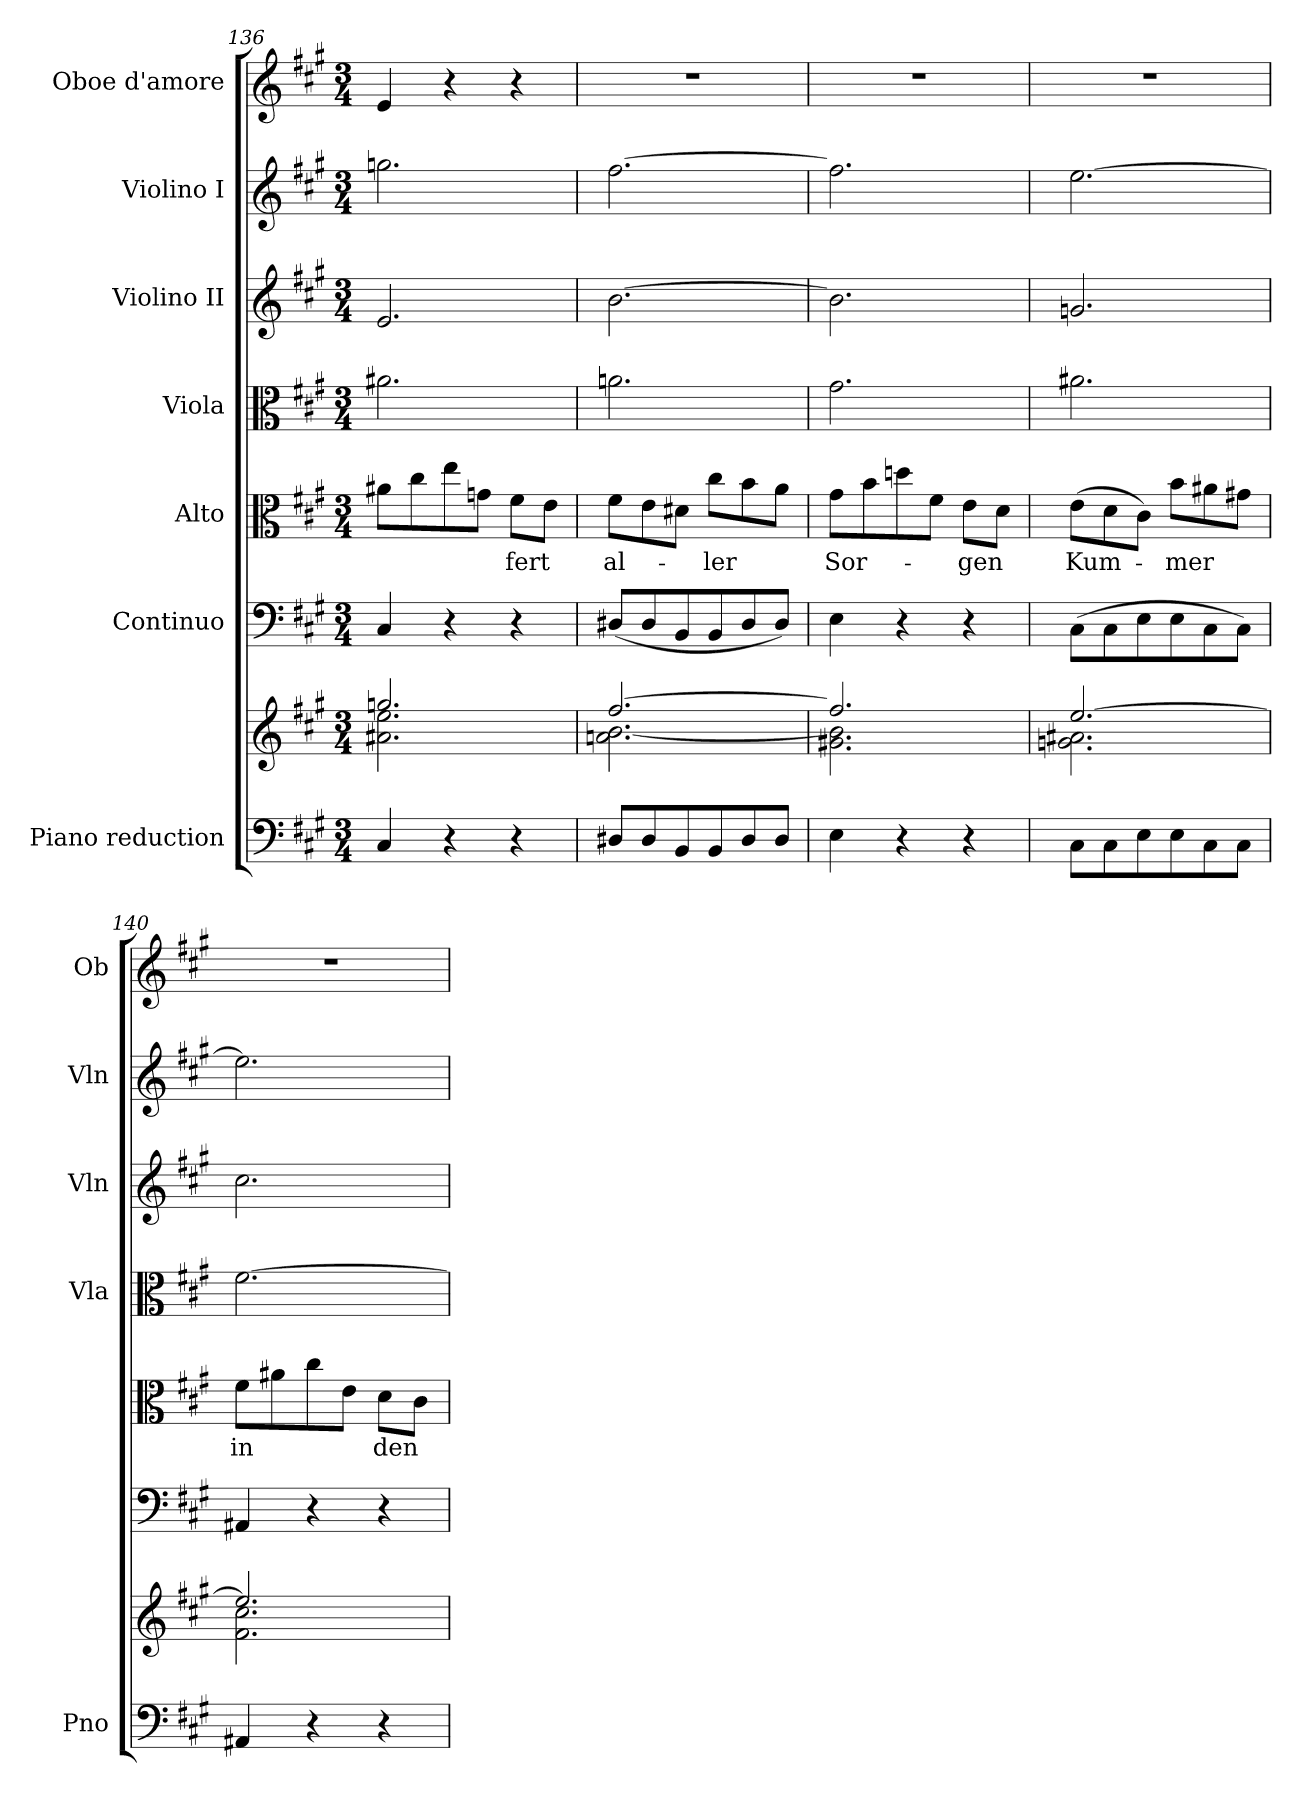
**kern	**kern	**kern	**kern	**text	**kern	**kern	**kern	**kern
*part7	*part7	*part6	*part5	*part5	*part4	*part3	*part2	*part1
*staff8	*staff7	*staff6	*staff5	*staff5	*staff4	*staff3	*staff2	*staff1
*I"Piano reduction	*	*I"Continuo	*I"Alto	*	*I"Viola	*I"Violino II	*I"Violino I	*I"Oboe d'amore
*I'Pno	*	*	*	*	*I'Vla	*I'Vln	*I'Vln	*I'Ob
*clefF4	*clefG2	*clefF4	*clefC3	*	*clefC3	*clefG2	*clefG2	*clefG2
*k[f#c#g#]	*k[f#c#g#]	*k[f#c#g#]	*k[f#c#g#]	*	*k[f#c#g#]	*k[f#c#g#]	*k[f#c#g#]	*k[f#c#g#]
*M3/4	*M3/4	*M3/4	*M3/4	*	*M3/4	*M3/4	*M3/4	*M3/4
=136	=136	=136	=136	=136	=136	=136	=136	=136
*	*^	*	*	*	*	*	*	*
4C#/	2.ggn/	2.a#X\ 2.ee\	4C#/	8a#X\L	.	2.a#X\	2.e/	2.ggn\	4e/
.	.	.	.	8cc#\	.	.	.	.	.
4r	.	.	4r	8ee\	.	.	.	.	4r
.	.	.	.	8gn\J	.	.	.	.	.
!	!	!	!	!	!LO:LY:b	!	!	!	!
4r	.	.	4r	8f#\L	-fert	.	.	.	4r
.	.	.	.	8e\J	.	.	.	.	.
=137	=137	=137	=137	=137	=137	=137	=137	=137	=137
!	!	!	!	!	!LO:LY:b	!	!	!	!
8D#X/L	[2.ff#/	2.an\ [2.b\	(8D#X/L	8f#\L	al-	2.an\	[2.b\	[2.ff#\	2.r
8D#/	.	.	8D#/	8e\	.	.	.	.	.
8BB/	.	.	8BB/	8d#X\J	.	.	.	.	.
!	!	!	!	!	!LO:LY:b	!	!	!	!
8BB/	.	.	8BB/	8cc#\L	-ler	.	.	.	.
8D#/	.	.	8D#/	8b\	.	.	.	.	.
8D#/J	.	.	8D#/J)	8a\J	.	.	.	.	.
=138	=138	=138	=138	=138	=138	=138	=138	=138	=138
!	!	!	!	!	!LO:LY:b	!	!	!	!
4E\	2.ff#/]	2.g#X\ 2.b\]	4E\	8g#\L	Sor-	2.g#\	2.b\]	2.ff#\]	2.r
.	.	.	.	8b\	.	.	.	.	.
4r	.	.	4r	8ddn\	.	.	.	.	.
.	.	.	.	8f#\J	.	.	.	.	.
!	!	!	!	!	!LO:LY:b	!	!	!	!
4r	.	.	4r	8e\L	-gen	.	.	.	.
.	.	.	.	8d\J	.	.	.	.	.
!!LO:PB:g=z
=139	=139	=139	=139	=139	=139	=139	=139	=139	=139
!	!	!	!	!	!LO:LY:b	!	!	!	!
8C#\L	[2.ee/	2.gn\ 2.a#X\	(8C#\L	(8e\L	Kum-	2.a#X\	2.gn/	[2.ee\	2.r
8C#\	.	.	8C#\	8d\	.	.	.	.	.
8E\	.	.	8E\	8c#\J)	.	.	.	.	.
!	!	!	!	!	!LO:LY:b	!	!	!	!
8E\	.	.	8E\	8b\L	-mer	.	.	.	.
8C#\	.	.	8C#\	8a#X\	.	.	.	.	.
8C#\J	.	.	8C#\J)	8g#X\J	.	.	.	.	.
=140	=140	=140	=140	=140	=140	=140	=140	=140	=140
!	!	!	!	!	!LO:LY:b	!	!	!	!
4AA#X/	2.ee/]	2.f#\ 2.cc#\	4AA#X/	8f#\L	in	[2.f#\	2.cc#\	2.ee\]	2.r
.	.	.	.	8a#X\	.	.	.	.	.
4r	.	.	4r	8cc#\	.	.	.	.	.
.	.	.	.	8e\J	.	.	.	.	.
!	!	!	!	!	!LO:LY:b	!	!	!	!
4r	.	.	4r	8d\L	den	.	.	.	.
.	.	.	.	8c#\J	.	.	.	.	.
*	*v	*v	*	*	*	*	*	*	*
=	=	=	=	=	=	=	=	=
*-	*-	*-	*-	*-	*-	*-	*-	*-
